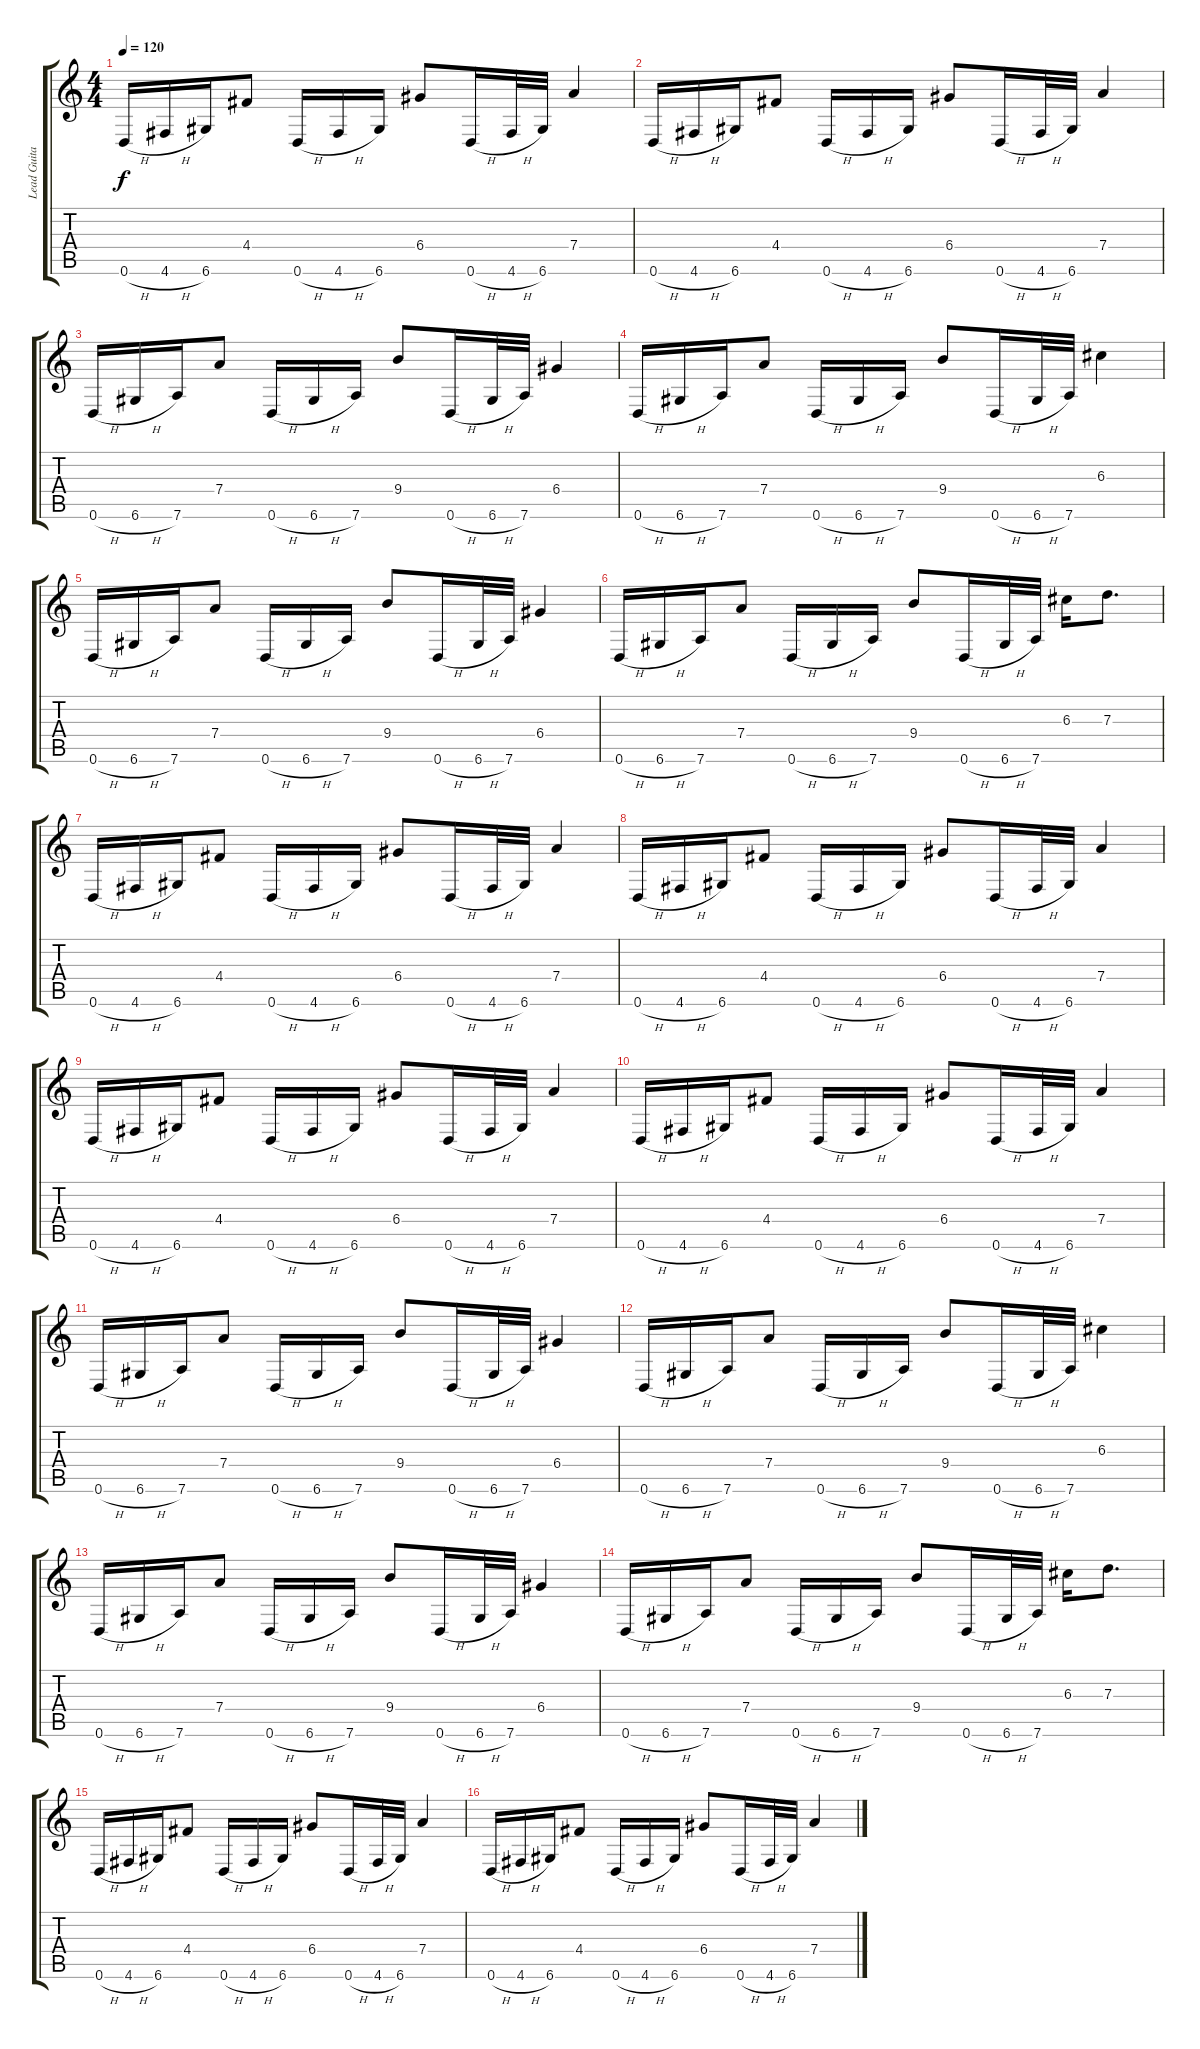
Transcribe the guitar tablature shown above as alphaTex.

\track ("Lead Guitar" "Lead Guita") {instrument distortionguitar}
\staff {score tabs}
\tuning (E4 B3 G3 D3 A2 D2) {hide}
\ts (4 4)
\tempo 120
\clef g2
\ks c
0.6{h}.16{dy f} 4.6{h}.16 6.6.16 4.4.8 0.6{h}.16 4.6{h}.16 6.6.16 6.4.8 0.6{h}.16 4.6{h}.32 6.6.32 7.4.4 |
0.6{h}.16 4.6{h}.16 6.6.16 4.4.8 0.6{h}.16 4.6{h}.16 6.6.16 6.4.8 0.6{h}.16 4.6{h}.32 6.6.32 7.4.4 |
0.6{h}.16 6.6{h}.16 7.6.16 7.4.8 0.6{h}.16 6.6{h}.16 7.6.16 9.4.8 0.6{h}.16 6.6{h}.32 7.6.32 6.4.4 |
0.6{h}.16 6.6{h}.16 7.6.16 7.4.8 0.6{h}.16 6.6{h}.16 7.6.16 9.4.8 0.6{h}.16 6.6{h}.32 7.6.32 6.3.4 |
0.6{h}.16 6.6{h}.16 7.6.16 7.4.8 0.6{h}.16 6.6{h}.16 7.6.16 9.4.8 0.6{h}.16 6.6{h}.32 7.6.32 6.4.4 |
0.6{h}.16 6.6{h}.16 7.6.16 7.4.8 0.6{h}.16 6.6{h}.16 7.6.16 9.4.8 0.6{h}.16 6.6{h}.32 7.6.32 6.3.16 7.3.8{d} |
0.6{h}.16 4.6{h}.16 6.6.16 4.4.8 0.6{h}.16 4.6{h}.16 6.6.16 6.4.8 0.6{h}.16 4.6{h}.32 6.6.32 7.4.4 |
0.6{h}.16 4.6{h}.16 6.6.16 4.4.8 0.6{h}.16 4.6{h}.16 6.6.16 6.4.8 0.6{h}.16 4.6{h}.32 6.6.32 7.4.4 |
0.6{h}.16 4.6{h}.16 6.6.16 4.4.8 0.6{h}.16 4.6{h}.16 6.6.16 6.4.8 0.6{h}.16 4.6{h}.32 6.6.32 7.4.4 |
0.6{h}.16 4.6{h}.16 6.6.16 4.4.8 0.6{h}.16 4.6{h}.16 6.6.16 6.4.8 0.6{h}.16 4.6{h}.32 6.6.32 7.4.4 |
0.6{h}.16 6.6{h}.16 7.6.16 7.4.8 0.6{h}.16 6.6{h}.16 7.6.16 9.4.8 0.6{h}.16 6.6{h}.32 7.6.32 6.4.4 |
0.6{h}.16 6.6{h}.16 7.6.16 7.4.8 0.6{h}.16 6.6{h}.16 7.6.16 9.4.8 0.6{h}.16 6.6{h}.32 7.6.32 6.3.4 |
0.6{h}.16 6.6{h}.16 7.6.16 7.4.8 0.6{h}.16 6.6{h}.16 7.6.16 9.4.8 0.6{h}.16 6.6{h}.32 7.6.32 6.4.4 |
0.6{h}.16 6.6{h}.16 7.6.16 7.4.8 0.6{h}.16 6.6{h}.16 7.6.16 9.4.8 0.6{h}.16 6.6{h}.32 7.6.32 6.3.16 7.3.8{d} |
0.6{h}.16 4.6{h}.16 6.6.16 4.4.8 0.6{h}.16 4.6{h}.16 6.6.16 6.4.8 0.6{h}.16 4.6{h}.32 6.6.32 7.4.4 |
0.6{h}.16 4.6{h}.16 6.6.16 4.4.8 0.6{h}.16 4.6{h}.16 6.6.16 6.4.8 0.6{h}.16 4.6{h}.32 6.6.32 7.4.4
